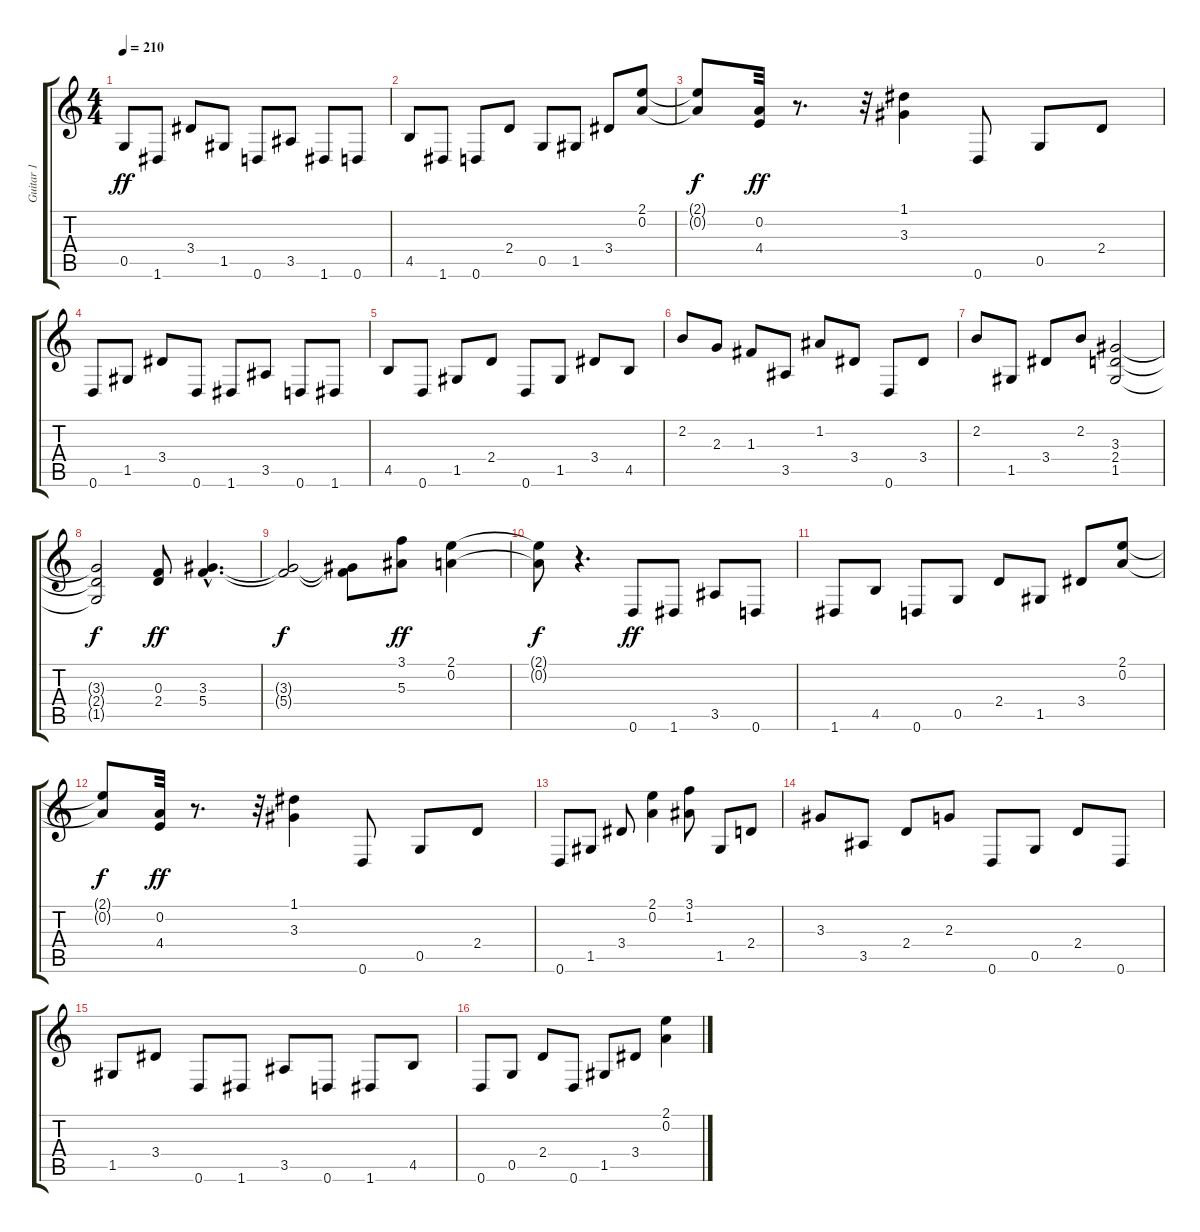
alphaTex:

\track ("Guitar 1" "Guitar 1") {instrument distortionguitar}
\staff {score tabs}
\tuning (D4 A3 F3 C3 G2 D2) {hide}
\ts (4 4)
\tempo 210
\clef g2
\ks c
0.5.8{dy ff} 1.6.8 3.4.8 1.5.8 0.6.8 3.5.8 1.6.8 0.6.8 |
4.5.8 1.6.8 0.6.8 2.4.8 0.5.8 1.5.8 3.4.8 (2.1 0.2).8 |
(2.1{t} 0.2{t}).8{dy f} (0.2 4.4).32{dy ff} r.8{d} r.32 (1.1 3.3).4 0.6.8 0.5.8 2.4.8 |
0.6.8 1.5.8 3.4.8 0.6.8 1.6.8 3.5.8 0.6.8 1.6.8 |
4.5.8 0.6.8 1.5.8 2.4.8 0.6.8 1.5.8 3.4.8 4.5.8 |
2.2.8 2.3.8 1.3.8 3.5.8 1.2.8 3.4.8 0.6.8 3.4.8 |
2.2.8 1.5.8 3.4.8 2.2.8 (3.3 2.4 1.5).2 |
(3.3{t} 2.4{t} 1.5{t}).2{dy f} (0.3 2.4).8{dy ff} (3.3{hac} 5.4{hac}).4{d} |
(3.3{t} 5.4{t}).2{dy f} (3.3{t} 5.4{t}).8 (3.1 5.3).8{dy ff} (2.1 0.2).4 |
(2.1{t} 0.2{t}).8{dy f} r.4{d} 0.6.8{dy ff} 1.6.8 3.5.8 0.6.8 |
1.6.8 4.5.8 0.6.8 0.5.8 2.4.8 1.5.8 3.4.8 (2.1 0.2).8 |
(2.1{t} 0.2{t}).8{dy f} (0.2 4.4).32{dy ff} r.8{d} r.32 (1.1 3.3).4 0.6.8 0.5.8 2.4.8 |
0.6.8 1.5.8 3.4.8 (2.1 0.2).4 (3.1 1.2).8 1.5.8 2.4.8 |
3.3.8 3.5.8 2.4.8 2.3.8 0.6.8 0.5.8 2.4.8 0.6.8 |
1.5.8 3.4.8 0.6.8 1.6.8 3.5.8 0.6.8 1.6.8 4.5.8 |
0.6.8 0.5.8 2.4.8 0.6.8 1.5.8 3.4.8 (2.1 0.2).4
